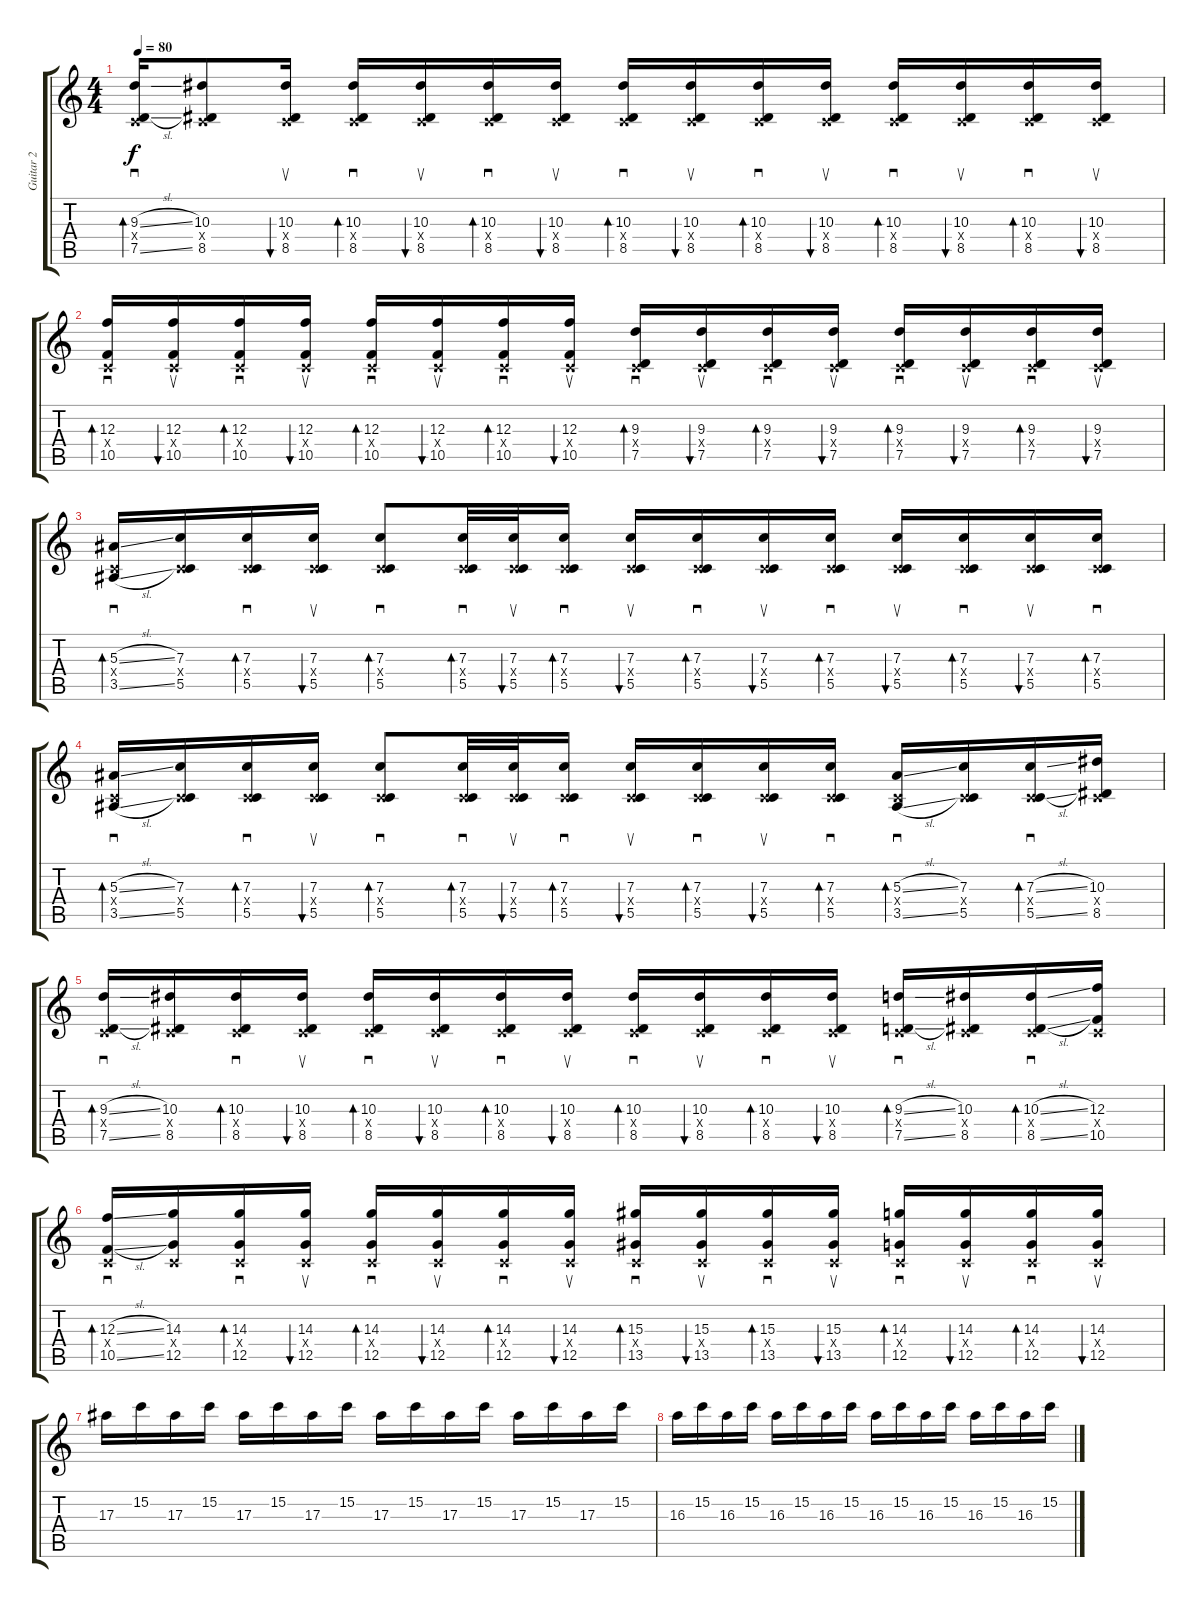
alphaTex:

\track ("Guitar 2" "Guitar 2") {instrument acousticguitarsteel}
\staff {score tabs}
\tuning (D4 A3 F3 C3 G2 C2) {hide}
\ts (4 4)
\tempo 80
\clef g2
\ks c
(9.3{sl} 0.4{x} 7.5{sl}).16{sd bd 60 dy f} (10.3 0.4{x} 8.5).8 (10.3 0.4{x} 8.5).16{su bu 60} (10.3 0.4{x} 8.5).16{sd bd 60} (10.3 0.4{x} 8.5).16{su bu 60} (10.3 0.4{x} 8.5).16{sd bd 60} (10.3 0.4{x} 8.5).16{su bu 60} (10.3 0.4{x} 8.5).16{sd bd 60} (10.3 0.4{x} 8.5).16{su bu 60} (10.3 0.4{x} 8.5).16{sd bd 60} (10.3 0.4{x} 8.5).16{su bu 60} (10.3 0.4{x} 8.5).16{sd bd 60} (10.3 0.4{x} 8.5).16{su bu 60} (10.3 0.4{x} 8.5).16{sd bd 60} (10.3 0.4{x} 8.5).16{su bu 60} |
(12.3 0.4{x} 10.5).16{sd bd 60} (12.3 0.4{x} 10.5).16{su bu 60} (12.3 0.4{x} 10.5).16{sd bd 60} (12.3 0.4{x} 10.5).16{su bu 60} (12.3 0.4{x} 10.5).16{sd bd 60} (12.3 0.4{x} 10.5).16{su bu 60} (12.3 0.4{x} 10.5).16{sd bd 60} (12.3 0.4{x} 10.5).16{su bu 60} (9.3 0.4{x} 7.5).16{sd bd 60} (9.3 0.4{x} 7.5).16{su bu 60} (9.3 0.4{x} 7.5).16{sd bd 60} (9.3 0.4{x} 7.5).16{su bu 60} (9.3 0.4{x} 7.5).16{sd bd 60} (9.3 0.4{x} 7.5).16{su bu 60} (9.3 0.4{x} 7.5).16{sd bd 60} (9.3 0.4{x} 7.5).16{su bu 60} |
(5.3{sl} 0.4{x} 3.5{sl}).16{sd bd 60} (7.3 0.4{x} 5.5).16 (7.3 0.4{x} 5.5).16{sd bd 60} (7.3 0.4{x} 5.5).16{su bu 60} (7.3 0.4{x} 5.5).8{sd bd 60} (7.3 0.4{x} 5.5).32{sd bd 60} (7.3 0.4{x} 5.5).32{su bu 60} (7.3 0.4{x} 5.5).16{sd bd 60} (7.3 0.4{x} 5.5).16{su bu 60} (7.3 0.4{x} 5.5).16{sd bd 60} (7.3 0.4{x} 5.5).16{su bu 60} (7.3 0.4{x} 5.5).16{sd bd 60} (7.3 0.4{x} 5.5).16{su bu 60} (7.3 0.4{x} 5.5).16{sd bd 60} (7.3 0.4{x} 5.5).16{su bu 60} (7.3 0.4{x} 5.5).16{sd bd 60} |
(5.3{sl} 0.4{x} 3.5{sl}).16{sd bd 60} (7.3 0.4{x} 5.5).16 (7.3 0.4{x} 5.5).16{sd bd 60} (7.3 0.4{x} 5.5).16{su bu 60} (7.3 0.4{x} 5.5).8{sd bd 60} (7.3 0.4{x} 5.5).32{sd bd 60} (7.3 0.4{x} 5.5).32{su bu 60} (7.3 0.4{x} 5.5).16{sd bd 60} (7.3 0.4{x} 5.5).16{su bu 60} (7.3 0.4{x} 5.5).16{sd bd 60} (7.3 0.4{x} 5.5).16{su bu 60} (7.3 0.4{x} 5.5).16{sd bd 60} (5.3{sl} 0.4{x} 3.5{sl}).16{sd bd 60} (7.3 0.4{x} 5.5).16 (7.3{sl} 0.4{x} 5.5{sl}).16{sd bd 60} (10.3 0.4{x} 8.5).16 |
(9.3{sl} 0.4{x} 7.5{sl}).16{sd bd 60} (10.3 0.4{x} 8.5).16 (10.3 0.4{x} 8.5).16{sd bd 60} (10.3 0.4{x} 8.5).16{su bu 60} (10.3 0.4{x} 8.5).16{sd bd 60} (10.3 0.4{x} 8.5).16{su bu 60} (10.3 0.4{x} 8.5).16{sd bd 60} (10.3 0.4{x} 8.5).16{su bu 60} (10.3 0.4{x} 8.5).16{sd bd 60} (10.3 0.4{x} 8.5).16{su bu 60} (10.3 0.4{x} 8.5).16{sd bd 60} (10.3 0.4{x} 8.5).16{su bu 60} (9.3{sl} 0.4{x} 7.5{sl}).16{sd bd 60} (10.3 0.4{x} 8.5).16 (10.3{sl} 0.4{x} 8.5{sl}).16{sd bd 60} (12.3 0.4{x} 10.5).16 |
(12.3{sl} 0.4{x} 10.5{sl}).16{sd bd 60} (14.3 0.4{x} 12.5).16 (14.3 0.4{x} 12.5).16{sd bd 60} (14.3 0.4{x} 12.5).16{su bu 60} (14.3 0.4{x} 12.5).16{sd bd 60} (14.3 0.4{x} 12.5).16{su bu 60} (14.3 0.4{x} 12.5).16{sd bd 60} (14.3 0.4{x} 12.5).16{su bu 60} (15.3 0.4{x} 13.5).16{sd bd 60} (15.3 0.4{x} 13.5).16{su bu 60} (15.3 0.4{x} 13.5).16{sd bd 60} (15.3 0.4{x} 13.5).16{su bu 60} (14.3 0.4{x} 12.5).16{sd bd 60} (14.3 0.4{x} 12.5).16{su bu 60} (14.3 0.4{x} 12.5).16{sd bd 60} (14.3 0.4{x} 12.5).16{su bu 60} |
17.3.16 15.2.16 17.3.16 15.2.16 17.3.16 15.2.16 17.3.16 15.2.16 17.3.16 15.2.16 17.3.16 15.2.16 17.3.16 15.2.16 17.3.16 15.2.16 |
16.3.16 15.2.16 16.3.16 15.2.16 16.3.16 15.2.16 16.3.16 15.2.16 16.3.16 15.2.16 16.3.16 15.2.16 16.3.16 15.2.16 16.3.16 15.2.16
